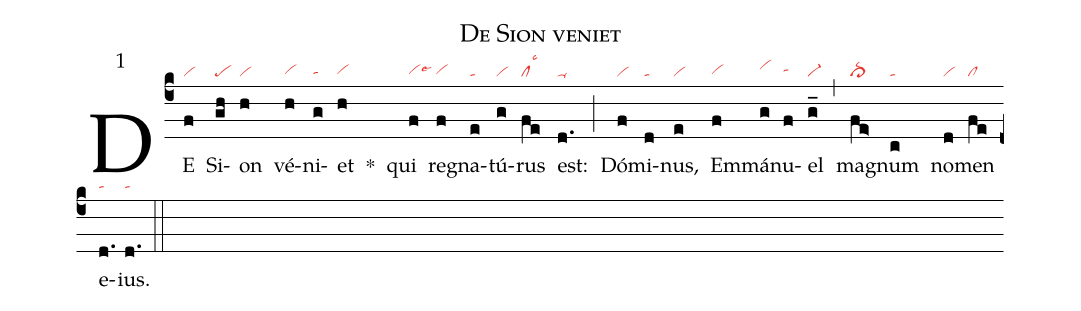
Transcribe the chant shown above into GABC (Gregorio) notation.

name: De Sion veniet;
mode: 1;
nabc-lines: 1;
%%
(c4)
DE(f|vi) Si(gh|pe)on(h|vi) vé(h|vihg)ni(g|tahg)et(h|vihg) *()
qui(f|vihglse6) re(f|vihg)gna(e|ta)tú(g|vi)rus(fe|cllsc3) est:(d.|ta-) (;)
Dó(f|vi)mi(d|ta)nus,(e|vi) Em(f|vihg)má(g|vihi)nu(f|tahh)el(g_|vi-) (,)
ma(fe>|cl>lsc2)gnum(c|ta) no(d|vi)men(fe|cl) e(d.|tahg)ius.(d.|tahg) (::)
